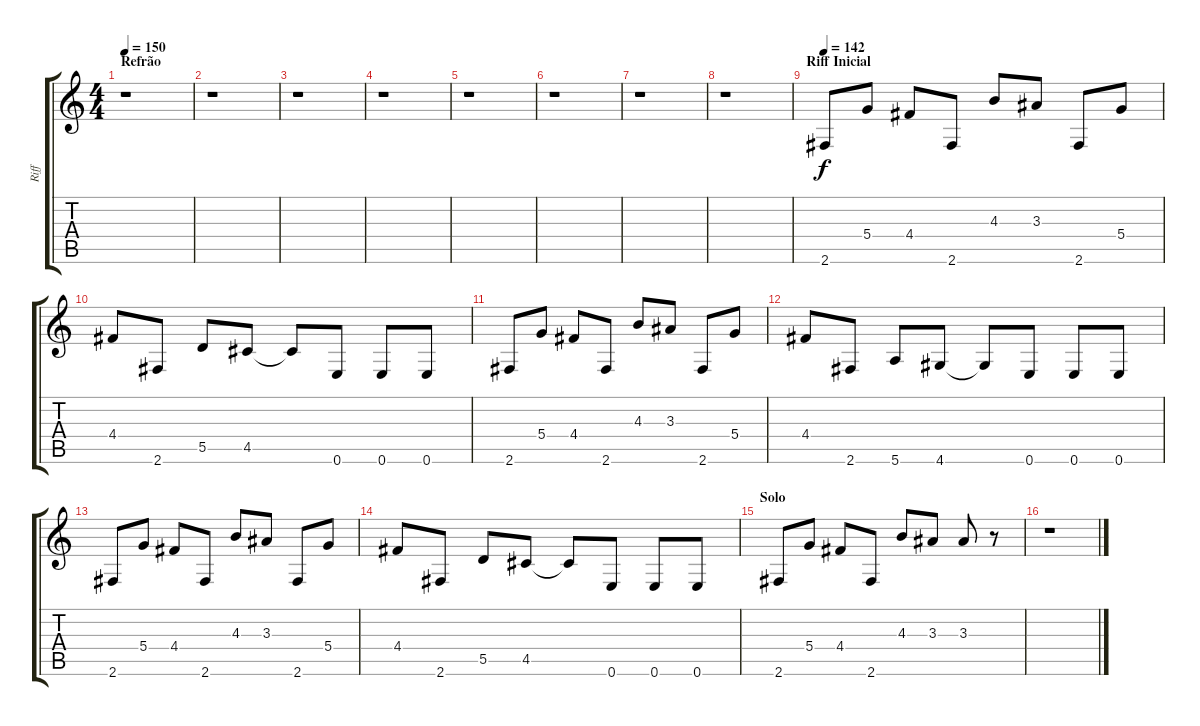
\track ("Riff" "Riff") {instrument distortionguitar}
\staff {score tabs}
\tuning (E4 B3 G3 D3 A2 E2) {hide}
\ts (4 4)
\section ("" "Refrão")
\tempo 150
\clef g2
\ks c
r.1{dy f} |
r.1 |
r.1 |
r.1 |
r.1 |
r.1 |
r.1 |
r.1 |
\section ("" "Riff Inicial")
\tempo 142
2.6.8 5.4.8 4.4.8 2.6.8 4.3.8 3.3.8 2.6.8 5.4.8 |
4.4.8 2.6.8 5.5.8 4.5.8 4.5{t}.8 0.6.8 0.6.8 0.6.8 |
2.6.8 5.4.8 4.4.8 2.6.8 4.3.8 3.3.8 2.6.8 5.4.8 |
4.4.8 2.6.8 5.6.8 4.6.8 4.6{t}.8 0.6.8 0.6.8 0.6.8 |
2.6.8 5.4.8 4.4.8 2.6.8 4.3.8 3.3.8 2.6.8 5.4.8 |
4.4.8 2.6.8 5.5.8 4.5.8 4.5{t}.8 0.6.8 0.6.8 0.6.8 |
\section ("" "Solo")
2.6.8 5.4.8 4.4.8 2.6.8 4.3.8 3.3.8 3.3.8 r.8 |
r.1
